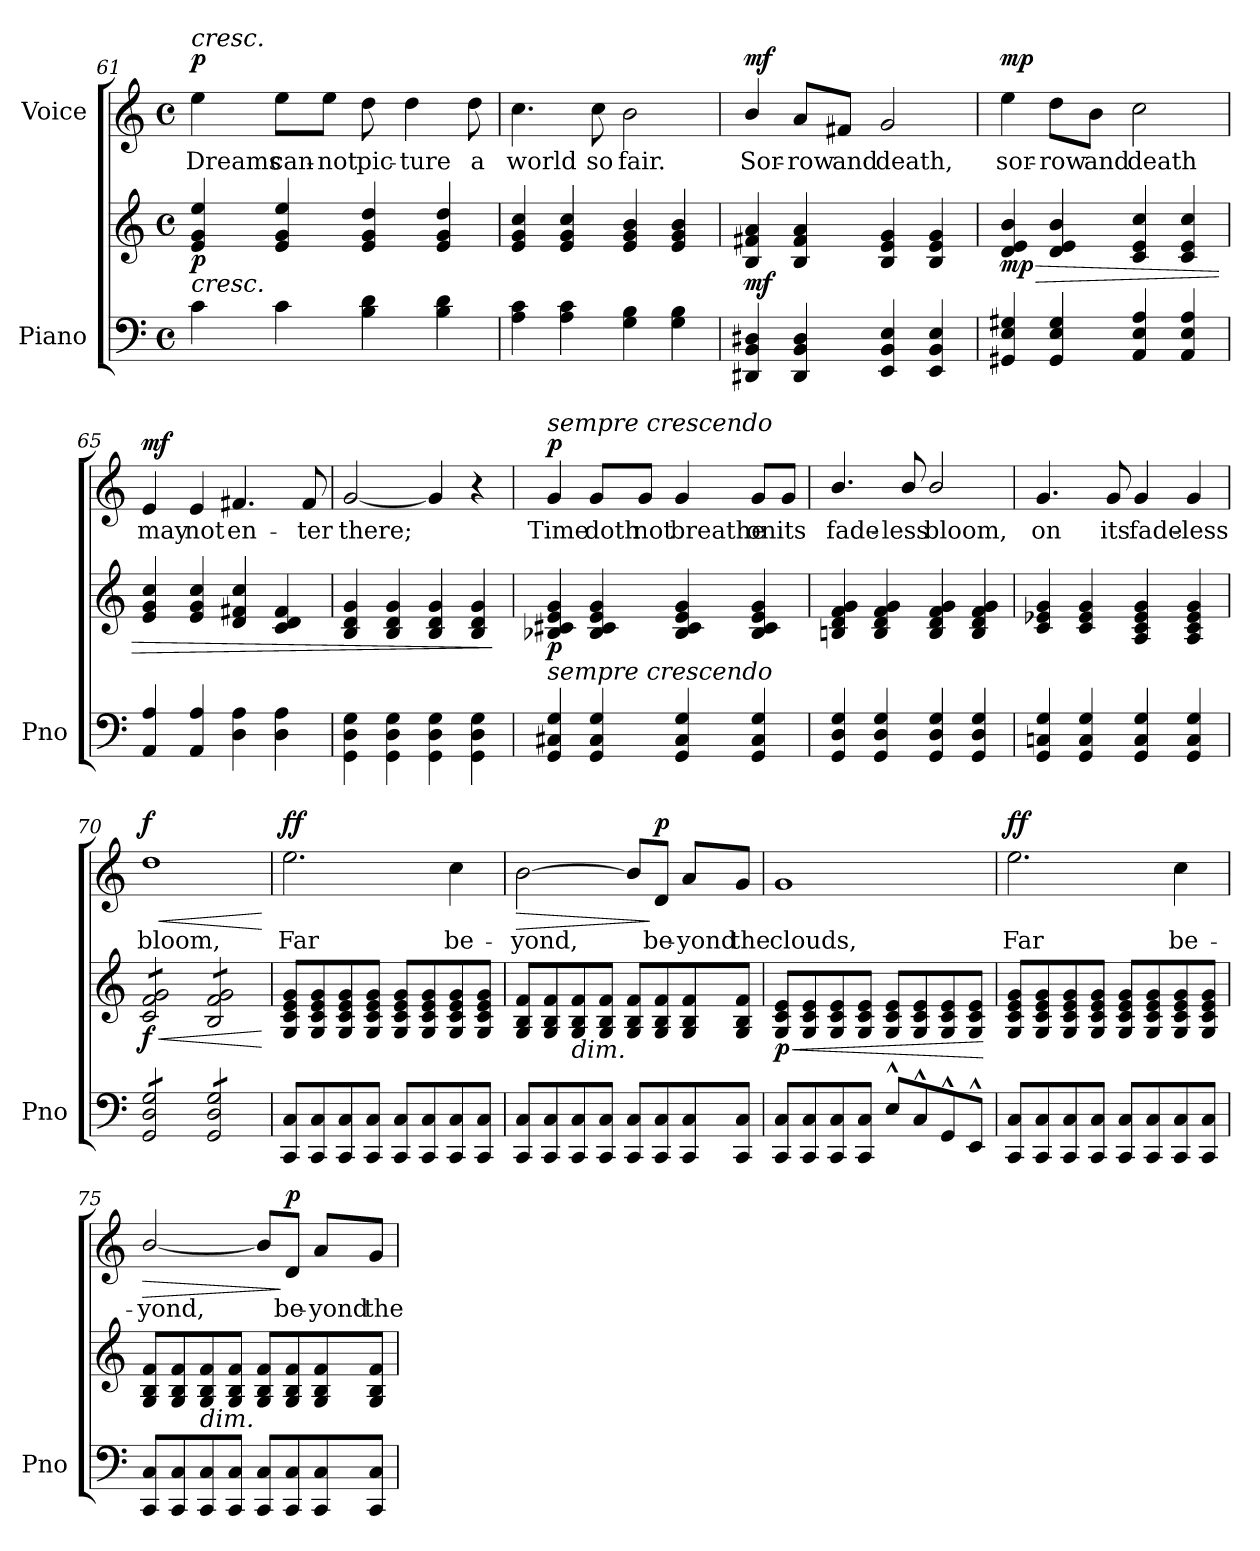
**kern	**kern	**dynam	**kern	**text	**dynam
*part2	*part2	*part2	*part1	*part1	*part1
*staff3	*staff2	*staff2/3	*staff1	*staff1	*staff1
*I"Piano	*	*	*I"Voice	*	*
*I'Pno	*	*	*	*	*
*clefF4	*clefG2	*	*clefG2	*	*
*k[]	*k[]	*	*k[]	*	*
*M4/4	*M4/4	*	*M4/4	*	*
*met(c)	*met(c)	*	*met(c)	*	*
=61	=61	=61	=61	=61	=61
!	!	!	!LO:TX:a:i:t=cresc.	!	!
!	!LO:TX:b:i:t=cresc.	!	!	!	!
!	!	!LO:DY:b	!	!LO:LY:b	!LO:DY:a
4c\	4e/ 4g/ 4ee/	p	4ee\	Dreams	p
!	!	!	!	!LO:LY:b	!
4c\	4e/ 4g/ 4ee/	.	8ee\L	can-	.
!	!	!	!	!LO:LY:b	!
.	.	.	8ee\J	-not	.
!	!	!	!	!LO:LY:b	!
4B\ 4d\	4e/ 4g/ 4dd/	.	8dd\	pic-	.
!	!	!	!	!LO:LY:b	!
.	.	.	4dd\	-ture	.
4B\ 4d\	4e/ 4g/ 4dd/	.	.	.	.
!	!	!	!	!LO:LY:b	!
.	.	.	8dd\	a	.
=62	=62	=62	=62	=62	=62
!	!	!	!	!LO:LY:b	!
4A\ 4c\	4e/ 4g/ 4cc/	.	4.cc\	world	.
4A\ 4c\	4e/ 4g/ 4cc/	.	.	.	.
!	!	!	!	!LO:LY:b	!
.	.	.	8cc\	so	.
!	!	!	!	!LO:LY:b	!
4G\ 4B\	4e/ 4g/ 4b/	.	2b\	fair.	.
4G\ 4B\	4e/ 4g/ 4b/	.	.	.	.
!!LO:LB:g=z
=63	=63	=63	=63	=63	=63
!	!	!LO:DY:b	!	!LO:LY:b	!LO:DY:a
4DD#X/ 4BB/ 4D#X/	4B/ 4f#X/ 4a/	mf	4b/	Sor-	mf
!	!	!	!	!LO:LY:b	!
4DD#/ 4BB/ 4D#/	4B/ 4f#/ 4a/	.	8a/L	-row	.
!	!	!	!	!LO:LY:b	!
.	.	.	8f#X/J	and	.
!	!	!	!	!LO:LY:b	!
4EE/ 4BB/ 4E/	4B/ 4e/ 4g/	.	2g/	death,	.
4EE/ 4BB/ 4E/	4B/ 4e/ 4g/	.	.	.	.
=64	=64	=64	=64	=64	=64
!	!	!LO:HP:b	!	!LO:LY:b	!
!	!	!LO:DY:n=1:b	!	!	!LO:DY:a
4GG#X/ 4E/ 4G#X/	4d/ 4e/ 4b/	> mp	4ee\	sor-	mp
!	!	!	!	!LO:LY:b	!
4GG#/ 4E/ 4G#/	4d/ 4e/ 4b/	.	8dd\L	-row	.
!	!	!	!	!LO:LY:b	!
.	.	.	8b\J	and	.
!	!	!	!	!LO:LY:b	!
4AA/ 4E/ 4A/	4c/ 4e/ 4cc/	.	2cc\	death	.
4AA/ 4E/ 4A/	4c/ 4e/ 4cc/	.	.	.	.
=65	=65	=65	=65	=65	=65
!	!	!	!	!LO:LY:b	!LO:DY:a
4AA/ 4A/	4e/ 4g/ 4cc/	.	4e/	may	mf
!	!	!	!	!LO:LY:b	!
4AA/ 4A/	4e/ 4g/ 4cc/	.	4e/	not	.
!	!	!	!	!LO:LY:b	!
4D\ 4A\	4d/ 4f#X/ 4cc/	.	4.f#X/	en-	.
4D\ 4A\	4c/ 4d/ 4f#/	.	.	.	.
!	!	!	!	!LO:LY:b	!
.	.	.	8f#/	-ter	.
=66	=66	=66	=66	=66	=66
!	!	!	!	!LO:LY:b	!
4GG\ 4D\ 4G\	4B/ 4d/ 4g/	.	[2g/	there;	.
4GG\ 4D\ 4G\	4B/ 4d/ 4g/	.	.	.	.
4GG\ 4D\ 4G\	4B/ 4d/ 4g/	.	4g/]	.	.
4GG\ 4D\ 4G\	4B/ 4d/ 4g/	.	4r	.	.
.	.	]	.	.	.
!!LO:LB:g=z
=67	=67	=67	=67	=67	=67
!	!	!	!LO:TX:a:i:t=sempre crescendo	!	!
!	!LO:TX:b:i:t=sempre crescendo	!	!	!	!
!	!	!LO:DY:b	!	!LO:LY:b	!LO:DY:a
4GG/ 4C#X/ 4G/	4B-X/ 4c#X/ 4e/ 4g/	p	4g/	Time	p
!	!	!	!	!LO:LY:b	!
4GG/ 4C#/ 4G/	4B-/ 4c#/ 4e/ 4g/	.	8g/L	doth	.
!	!	!	!	!LO:LY:b	!
.	.	.	8g/J	not	.
!	!	!	!	!LO:LY:b	!
4GG/ 4C#/ 4G/	4B-/ 4c#/ 4e/ 4g/	.	4g/	breathe	.
!	!	!	!	!LO:LY:b	!
4GG/ 4C#/ 4G/	4B-/ 4c#/ 4e/ 4g/	.	8g/L	on	.
!	!	!	!	!LO:LY:b	!
.	.	.	8g/J	its	.
=68	=68	=68	=68	=68	=68
!	!	!	!	!LO:LY:b	!
4GG/ 4D/ 4G/	4Bn/ 4d/ 4f/ 4g/	.	4.b/	fade-	.
4GG/ 4D/ 4G/	4B/ 4d/ 4f/ 4g/	.	.	.	.
!	!	!	!	!LO:LY:b	!
.	.	.	8b/	-less	.
!	!	!	!	!LO:LY:b	!
4GG/ 4D/ 4G/	4B/ 4d/ 4f/ 4g/	.	2b/	bloom,	.
4GG/ 4D/ 4G/	4B/ 4d/ 4f/ 4g/	.	.	.	.
=69	=69	=69	=69	=69	=69
!	!	!	!	!LO:LY:b	!
4GG/ 4Cn/ 4G/	4c/ 4e-X/ 4g/	.	4.g/	on	.
4GG/ 4C/ 4G/	4c/ 4e-/ 4g/	.	.	.	.
!	!	!	!	!LO:LY:b	!
.	.	.	8g/	its	.
!	!	!	!	!LO:LY:b	!
4GG/ 4C/ 4G/	4A/ 4c/ 4e-/ 4g/	.	4g/	fade-	.
!	!	!	!	!LO:LY:b	!
4GG/ 4C/ 4G/	4A/ 4c/ 4e-/ 4g/	.	4g/	-less	.
=70	=70	=70	=70	=70	=70
!	!	!LO:HP:b	!	!LO:LY:b	!LO:HP:b
!	!	!LO:DY:n=1:b	!	!	!LO:DY:n=1:a
*tremolo	*	*	*	*	*
*	*tremolo	*	*	*	*
8GG/ 8D/ 8G/L	8c/ 8f/ 8g/L	< f	1dd	bloom,	< f
8GG/ 8D/ 8G/	8c/ 8f/ 8g/	.	.	.	.
8GG/ 8D/ 8G/	8c/ 8f/ 8g/	.	.	.	.
8GG/ 8D/ 8G/J	8c/ 8f/ 8g/J	.	.	.	.
8GG/ 8D/ 8G/L	8B/ 8f/ 8g/L	.	.	.	.
8GG/ 8D/ 8G/	8B/ 8f/ 8g/	.	.	.	.
8GG/ 8D/ 8G/	8B/ 8f/ 8g/	.	.	.	.
8GG/ 8D/ 8G/J	8B/ 8f/ 8g/J	.	.	.	.
*	*Xtremolo	*	*	*	*
*Xtremolo	*	*	*	*	*
.	.	[	.	.	[
!!LO:PB:g=z
=71	=71	=71	=71	=71	=71
!	!	!LO:DY:b	!	!LO:LY:b	!LO:DY:a
8CC/ 8C/L	8G/ 8c/ 8e/ 8g/L	other-dynamics	2.ee\	Far	ff
8CC/ 8C/	8G/ 8c/ 8e/ 8g/	.	.	.	.
8CC/ 8C/	8G/ 8c/ 8e/ 8g/	.	.	.	.
8CC/ 8C/J	8G/ 8c/ 8e/ 8g/J	.	.	.	.
8CC/ 8C/L	8G/ 8c/ 8e/ 8g/L	.	.	.	.
8CC/ 8C/	8G/ 8c/ 8e/ 8g/	.	.	.	.
!	!	!	!	!LO:LY:b	!
8CC/ 8C/	8G/ 8c/ 8e/ 8g/	.	4cc\	be-	.
8CC/ 8C/J	8G/ 8c/ 8e/ 8g/J	.	.	.	.
=72	=72	=72	=72	=72	=72
!	!	!	!	!LO:LY:b	!LO:HP:b
8CC/ 8C/L	8G/ 8B/ 8f/L	.	[2b\	-yond,	>
8CC/ 8C/	8G/ 8B/ 8f/	.	.	.	.
!	!LO:TX:b:i:t=dim.	!	!	!	!
8CC/ 8C/	8G/ 8B/ 8f/	.	.	.	.
8CC/ 8C/J	8G/ 8B/ 8f/J	.	.	.	.
8CC/ 8C/L	8G/ 8B/ 8f/L	.	8b/L]	.	.
!	!	!	!	!LO:LY:b	!LO:DY:n=1:a
8CC/ 8C/	8G/ 8B/ 8f/	.	8d/J	be-	] p
!	!	!	!	!LO:LY:b	!
8CC/ 8C/	8G/ 8B/ 8f/	.	8a/L	-yond	.
!	!	!	!	!LO:LY:b	!
8CC/ 8C/J	8G/ 8B/ 8f/J	.	8g/J	the	.
=73	=73	=73	=73	=73	=73
!	!	!LO:HP:b	!	!LO:LY:b	!
!	!	!LO:DY:n=1:b	!	!	!
8CC/ 8C/L	8G/ 8c/ 8e/L	< p	1g	clouds,	.
8CC/ 8C/	8G/ 8c/ 8e/	.	.	.	.
8CC/ 8C/	8G/ 8c/ 8e/	.	.	.	.
8CC/ 8C/J	8G/ 8c/ 8e/J	.	.	.	.
8E^^/L	8G/ 8c/ 8e/L	.	.	.	.
8C^^/	8G/ 8c/ 8e/	.	.	.	.
8GG^^/	8G/ 8c/ 8e/	.	.	.	.
8EE^^/J	8G/ 8c/ 8e/J	.	.	.	.
.	.	[	.	.	.
=74	=74	=74	=74	=74	=74
!	!	!LO:DY:b	!	!LO:LY:b	!LO:DY:a
8CC/ 8C/L	8G/ 8c/ 8e/ 8g/L	other-dynamics	2.ee\	Far	ff
8CC/ 8C/	8G/ 8c/ 8e/ 8g/	.	.	.	.
8CC/ 8C/	8G/ 8c/ 8e/ 8g/	.	.	.	.
8CC/ 8C/J	8G/ 8c/ 8e/ 8g/J	.	.	.	.
8CC/ 8C/L	8G/ 8c/ 8e/ 8g/L	.	.	.	.
8CC/ 8C/	8G/ 8c/ 8e/ 8g/	.	.	.	.
!	!	!	!	!LO:LY:b	!
8CC/ 8C/	8G/ 8c/ 8e/ 8g/	.	4cc\	be-	.
8CC/ 8C/J	8G/ 8c/ 8e/ 8g/J	.	.	.	.
!!LO:LB:g=z
=75	=75	=75	=75	=75	=75
!	!	!	!	!LO:LY:b	!LO:HP:b
8CC/ 8C/L	8G/ 8B/ 8f/L	.	[2b/	-yond,	>
8CC/ 8C/	8G/ 8B/ 8f/	.	.	.	.
!	!LO:TX:b:i:t=dim.	!	!	!	!
8CC/ 8C/	8G/ 8B/ 8f/	.	.	.	.
8CC/ 8C/J	8G/ 8B/ 8f/J	.	.	.	.
8CC/ 8C/L	8G/ 8B/ 8f/L	.	8b/L]	.	.
!	!	!	!	!LO:LY:b	!LO:DY:n=1:a
8CC/ 8C/	8G/ 8B/ 8f/	.	8d/J	be-	] p
!	!	!	!	!LO:LY:b	!
8CC/ 8C/	8G/ 8B/ 8f/	.	8a/L	-yond	.
!	!	!	!	!LO:LY:b	!
8CC/ 8C/J	8G/ 8B/ 8f/J	.	8g/J	the	.
=	=	=	=	=	=
*-	*-	*-	*-	*-	*-
